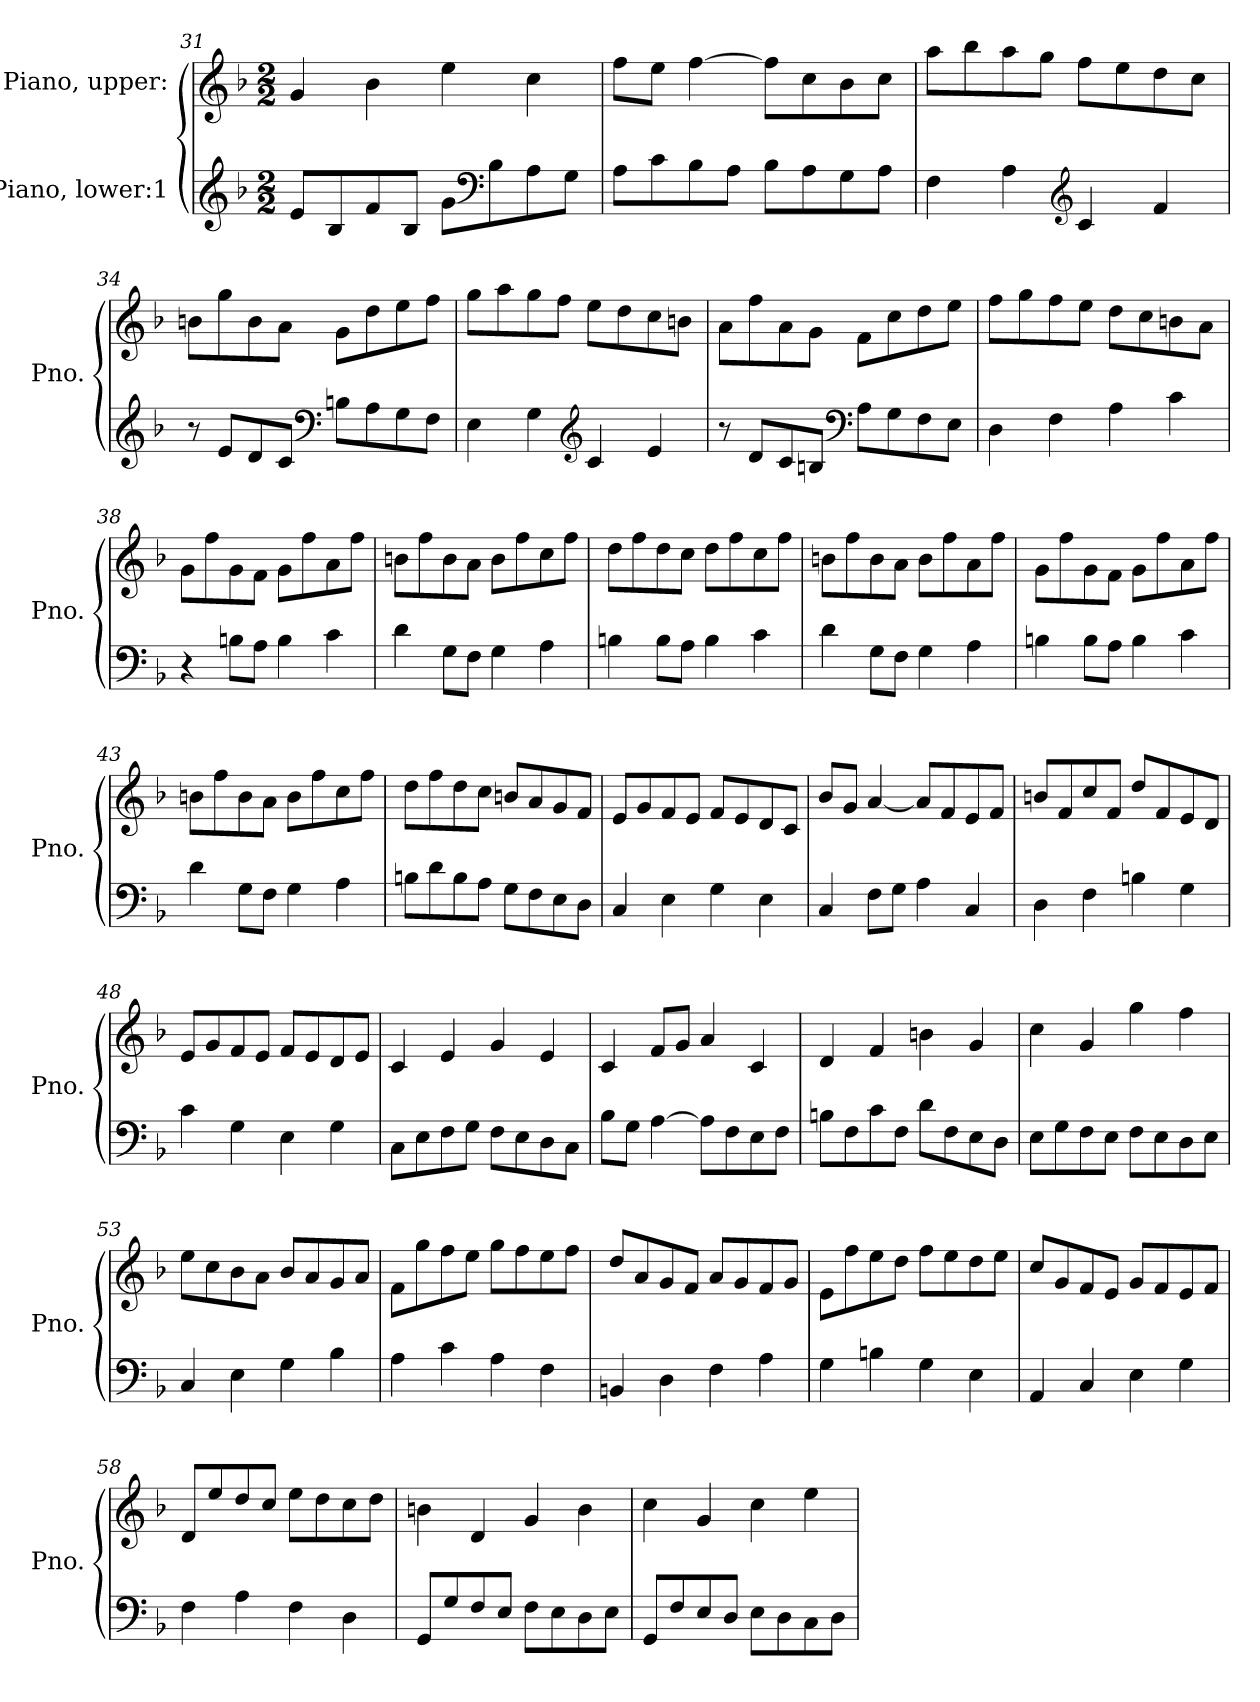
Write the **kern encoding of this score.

**kern	**kern
*part2	*part1
*staff2	*staff1
*I"Piano, lower:1	*I"Piano, upper:
*I'Pno.	*I'Pno.
!!LO:LB:g=z
*clefG2	*clefG2
*k[b-]	*k[b-]
*M2/2	*M2/2
=31	=31
8e/L	4g/
8B-/	.
8f/	4b-\
8B-/J	.
8g\L	4ee\
*clefF4	*
8B-\	.
8A\	4cc\
8G\J	.
=32	=32
8A\L	8ff\L
8c\	8ee\J
8B-\	[4ff\
8A\J	.
8B-\L	8ff\L]
8A\	8cc\
8G\	8b-\
8A\J	8cc\J
=33	=33
4F\	8aa\L
.	8bb-\
4A\	8aa\
.	8gg\J
*clefG2	*
4c/	8ff\L
.	8ee\
4f/	8dd\
.	8cc\J
=34	=34
8r	8bn\L
8e/L	8gg\
8d/	8b\
8c/J	8a\J
*clefF4	*
8Bn\L	8g\L
8A\	8dd\
8G\	8ee\
8F\J	8ff\J
!!LO:LB:g=z
=35	=35
4E\	8gg\L
.	8aa\
4G\	8gg\
.	8ff\J
*clefG2	*
4c/	8ee\L
.	8dd\
4e/	8cc\
.	8bn\J
=36	=36
8r	8a\L
8d/L	8ff\
8c/	8a\
8Bn/J	8g\J
*clefF4	*
8A\L	8f\L
8G\	8cc\
8F\	8dd\
8E\J	8ee\J
=37	=37
4D\	8ff\L
.	8gg\
4F\	8ff\
.	8ee\J
4A\	8dd\L
.	8cc\
4c\	8bn\
.	8a\J
=38	=38
4r	8g\L
.	8ff\
8Bn\L	8g\
8A\J	8f\J
4B\	8g\L
.	8ff\
4c\	8a\
.	8ff\J
!!LO:LB:g=z
=39	=39
4d\	8bn\L
.	8ff\
8G\L	8b\
8F\J	8a\J
4G\	8b\L
.	8ff\
4A\	8cc\
.	8ff\J
=40	=40
4Bn\	8dd\L
.	8ff\
8B\L	8dd\
8A\J	8cc\J
4B\	8dd\L
.	8ff\
4c\	8cc\
.	8ff\J
=41	=41
4d\	8bn\L
.	8ff\
8G\L	8b\
8F\J	8a\J
4G\	8b\L
.	8ff\
4A\	8a\
.	8ff\J
=42	=42
4Bn\	8g\L
.	8ff\
8B\L	8g\
8A\J	8f\J
4B\	8g\L
.	8ff\
4c\	8a\
.	8ff\J
=43	=43
4d\	8bn\L
.	8ff\
8G\L	8b\
8F\J	8a\J
4G\	8b\L
.	8ff\
4A\	8cc\
.	8ff\J
!!LO:LB:g=z
=44	=44
8Bn\L	8dd\L
8d\	8ff\
8B\	8dd\
8A\J	8cc\J
8G\L	8bn/L
8F\	8a/
8E\	8g/
8D\J	8f/J
=45	=45
4C/	8e/L
.	8g/
4E\	8f/
.	8e/J
4G\	8f/L
.	8e/
4E\	8d/
.	8c/J
=46	=46
4C/	8b-/L
.	8g/J
8F\L	[4a/
8G\J	.
4A\	8a/L]
.	8f/
4C/	8e/
.	8f/J
=47	=47
4D\	8bn/L
.	8f/
4F\	8cc/
.	8f/J
4Bn\	8dd/L
.	8f/
4G\	8e/
.	8d/J
=48	=48
4c\	8e/L
.	8g/
4G\	8f/
.	8e/J
4E\	8f/L
.	8e/
4G\	8d/
.	8e/J
!!LO:LB:g=z
=49	=49
8C\L	4c/
8E\	.
8F\	4e/
8G\J	.
8F\L	4g/
8E\	.
8D\	4e/
8C\J	.
=50	=50
8B-\L	4c/
8G\J	.
[4A\	8f/L
.	8g/J
8A\L]	4a/
8F\	.
8E\	4c/
8F\J	.
=51	=51
8Bn\L	4d/
8F\	.
8c\	4f/
8F\J	.
8d\L	4bn\
8F\	.
8E\	4g/
8D\J	.
=52	=52
8E\L	4cc\
8G\	.
8F\	4g/
8E\J	.
8F\L	4gg\
8E\	.
8D\	4ff\
8E\J	.
=53	=53
4C/	8ee\L
.	8cc\
4E\	8b-\
.	8a\J
4G\	8b-/L
.	8a/
4B-\	8g/
.	8a/J
!!LO:PB:g=z
=54	=54
4A\	8f\L
.	8gg\
4c\	8ff\
.	8ee\J
4A\	8gg\L
.	8ff\
4F\	8ee\
.	8ff\J
=55	=55
4BBn/	8dd/L
.	8a/
4D\	8g/
.	8f/J
4F\	8a/L
.	8g/
4A\	8f/
.	8g/J
=56	=56
4G\	8e\L
.	8ff\
4Bn\	8ee\
.	8dd\J
4G\	8ff\L
.	8ee\
4E\	8dd\
.	8ee\J
=57	=57
4AA/	8cc/L
.	8g/
4C/	8f/
.	8e/J
4E\	8g/L
.	8f/
4G\	8e/
.	8f/J
=58	=58
4F\	8d/L
.	8ee/
4A\	8dd/
.	8cc/J
4F\	8ee\L
.	8dd\
4D\	8cc\
.	8dd\J
!!LO:LB:g=z
=59	=59
8GG/L	4bn\
8G/	.
8F/	4d/
8E/J	.
8F\L	4g/
8E\	.
8D\	4b\
8E\J	.
=60	=60
8GG/L	4cc\
8F/	.
8E/	4g/
8D/J	.
8E\L	4cc\
8D\	.
8C\	4ee\
8D\J	.
=	=
*-	*-
